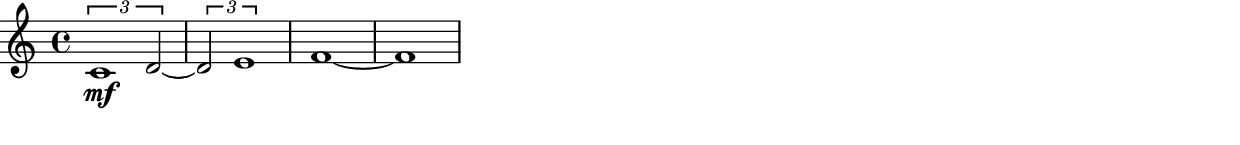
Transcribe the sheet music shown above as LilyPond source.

%%% Generated by music-score %%%
\include "lilypond-book-preamble.ly"
\paper {
  #(define dump-extents #t)

  indent = 0\mm
  line-width = 210\mm - 2.0 * 0.4\in
  ragged-right = ##t
  force-assignment = #""
  line-width = #(- line-width (* mm  3.000000))
}
\header {
  title = ""
  composer = ""
}
\layout {
}

<<
    \new Staff {   \set Staff.instrumentName = "" \set Staff.shortInstrumentName = "" \clef treble \time 4/4 \times 2/3
                                                                                                                    {   c'1-\mf d'2~
                                                                                                                    } \times 2/3
                                                                                                                             {   d'2 e'1
                                                                                                                             } f'1~ f'1
               }
>>